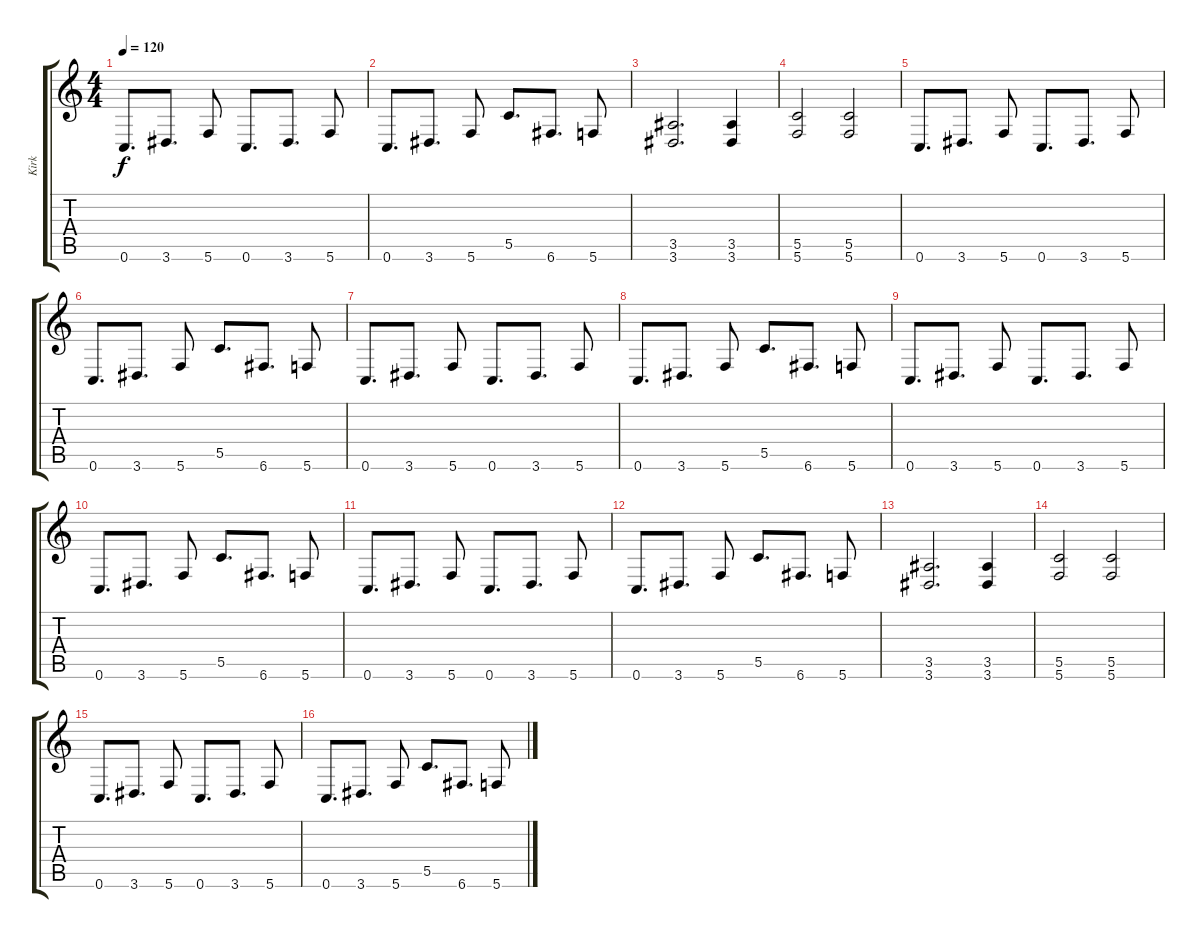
\track ("Kirk" "Kirk") {instrument overdrivenguitar}
\staff {score tabs}
\tuning (D4 A3 F3 C3 G2 C2) {hide}
\ts (4 4)
\tempo 120
\clef g2
\ks c
0.6.8{d dy f} 3.6.8{d} 5.6.8 0.6.8{d} 3.6.8{d} 5.6.8 |
0.6.8{d} 3.6.8{d} 5.6.8 5.5.8{d} 6.6.8{d} 5.6.8 |
(3.5 3.6).2{d} (3.5 3.6).4 |
(5.5 5.6).2 (5.5 5.6).2 |
0.6.8{d} 3.6.8{d} 5.6.8 0.6.8{d} 3.6.8{d} 5.6.8 |
0.6.8{d} 3.6.8{d} 5.6.8 5.5.8{d} 6.6.8{d} 5.6.8 |
0.6.8{d} 3.6.8{d} 5.6.8 0.6.8{d} 3.6.8{d} 5.6.8 |
0.6.8{d} 3.6.8{d} 5.6.8 5.5.8{d} 6.6.8{d} 5.6.8 |
0.6.8{d} 3.6.8{d} 5.6.8 0.6.8{d} 3.6.8{d} 5.6.8 |
0.6.8{d} 3.6.8{d} 5.6.8 5.5.8{d} 6.6.8{d} 5.6.8 |
0.6.8{d} 3.6.8{d} 5.6.8 0.6.8{d} 3.6.8{d} 5.6.8 |
0.6.8{d} 3.6.8{d} 5.6.8 5.5.8{d} 6.6.8{d} 5.6.8 |
(3.5 3.6).2{d} (3.5 3.6).4 |
(5.5 5.6).2 (5.5 5.6).2 |
0.6.8{d} 3.6.8{d} 5.6.8 0.6.8{d} 3.6.8{d} 5.6.8 |
0.6.8{d} 3.6.8{d} 5.6.8 5.5.8{d} 6.6.8{d} 5.6.8
